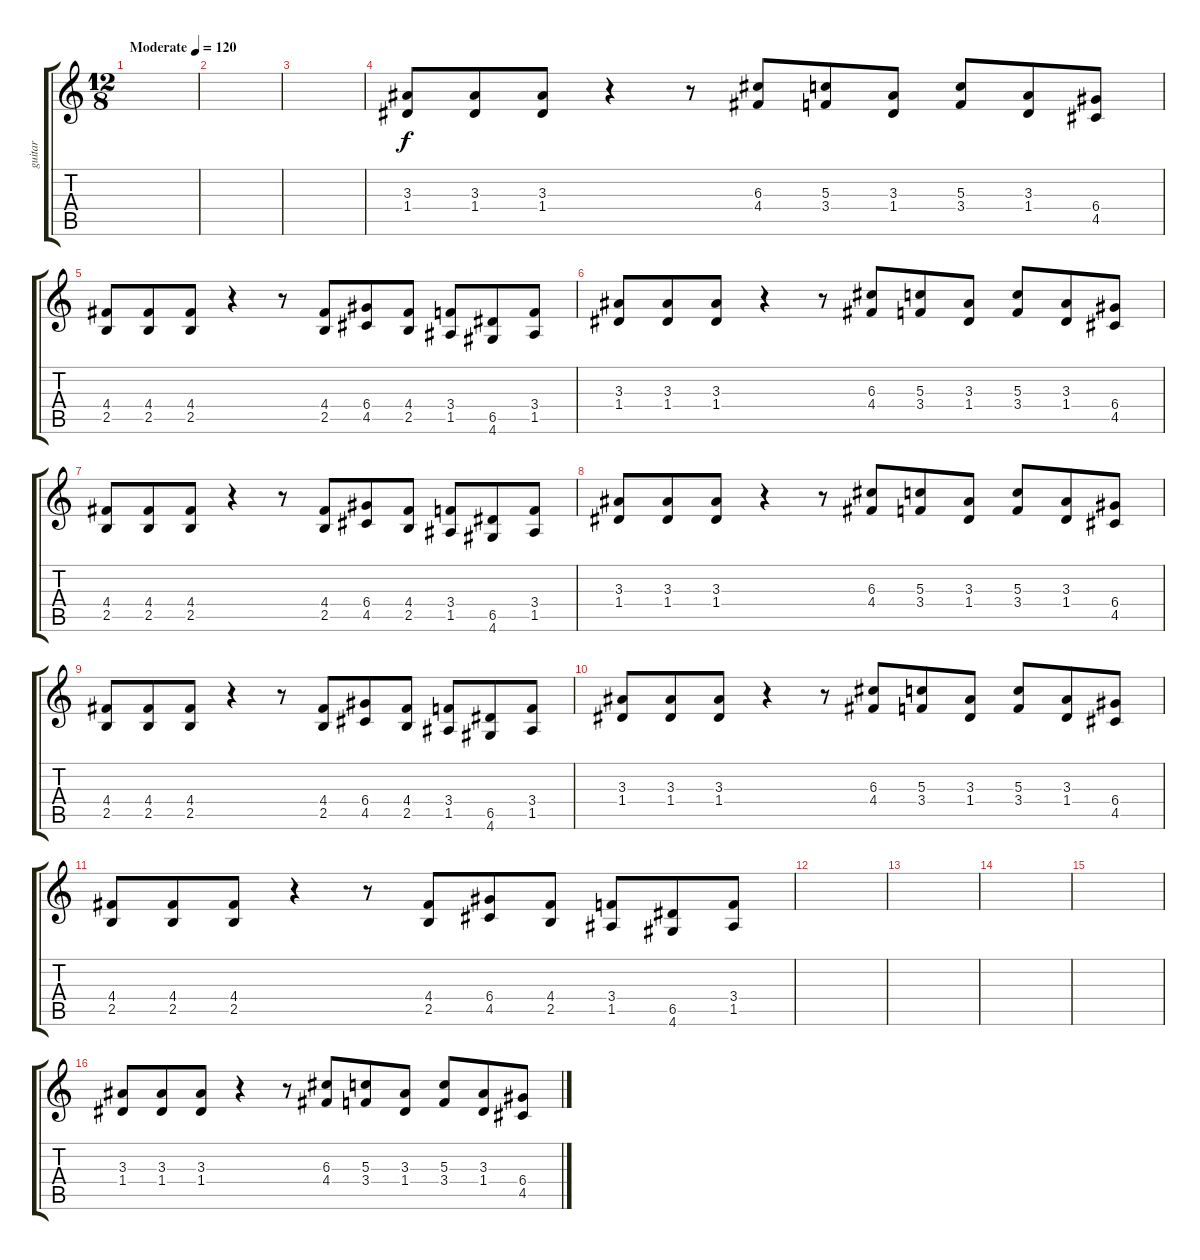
\track ("guitar " "guitar ") {instrument distortionguitar}
\staff {score tabs}
\tuning (E4 B3 G3 D3 A2 E2) {hide}
\ts (12 8)
\tempo (120 "Moderate")
\clef g2
\ks c
|
|
|
(3.3 1.4).8 (3.3 1.4).8 (3.3 1.4).8 r.4 r.8 (6.3 4.4).8 (5.3 3.4).8 (3.3 1.4).8 (5.3 3.4).8 (3.3 1.4).8 (6.4 4.5).8 |
(4.4 2.5).8 (4.4 2.5).8 (4.4 2.5).8 r.4 r.8 (4.4 2.5).8 (6.4 4.5).8 (4.4 2.5).8 (3.4 1.5).8 (6.5 4.6).8 (3.4 1.5).8 |
(3.3 1.4).8 (3.3 1.4).8 (3.3 1.4).8 r.4 r.8 (6.3 4.4).8 (5.3 3.4).8 (3.3 1.4).8 (5.3 3.4).8 (3.3 1.4).8 (6.4 4.5).8 |
(4.4 2.5).8 (4.4 2.5).8 (4.4 2.5).8 r.4 r.8 (4.4 2.5).8 (6.4 4.5).8 (4.4 2.5).8 (3.4 1.5).8 (6.5 4.6).8 (3.4 1.5).8 |
(3.3 1.4).8 (3.3 1.4).8 (3.3 1.4).8 r.4 r.8 (6.3 4.4).8 (5.3 3.4).8 (3.3 1.4).8 (5.3 3.4).8 (3.3 1.4).8 (6.4 4.5).8 |
(4.4 2.5).8 (4.4 2.5).8 (4.4 2.5).8 r.4 r.8 (4.4 2.5).8 (6.4 4.5).8 (4.4 2.5).8 (3.4 1.5).8 (6.5 4.6).8 (3.4 1.5).8 |
(3.3 1.4).8 (3.3 1.4).8 (3.3 1.4).8 r.4 r.8 (6.3 4.4).8 (5.3 3.4).8 (3.3 1.4).8 (5.3 3.4).8 (3.3 1.4).8 (6.4 4.5).8 |
(4.4 2.5).8 (4.4 2.5).8 (4.4 2.5).8 r.4 r.8 (4.4 2.5).8 (6.4 4.5).8 (4.4 2.5).8 (3.4 1.5).8 (6.5 4.6).8 (3.4 1.5).8 |
|
|
|
|
(3.3 1.4).8 (3.3 1.4).8 (3.3 1.4).8 r.4 r.8 (6.3 4.4).8 (5.3 3.4).8 (3.3 1.4).8 (5.3 3.4).8 (3.3 1.4).8 (6.4 4.5).8
